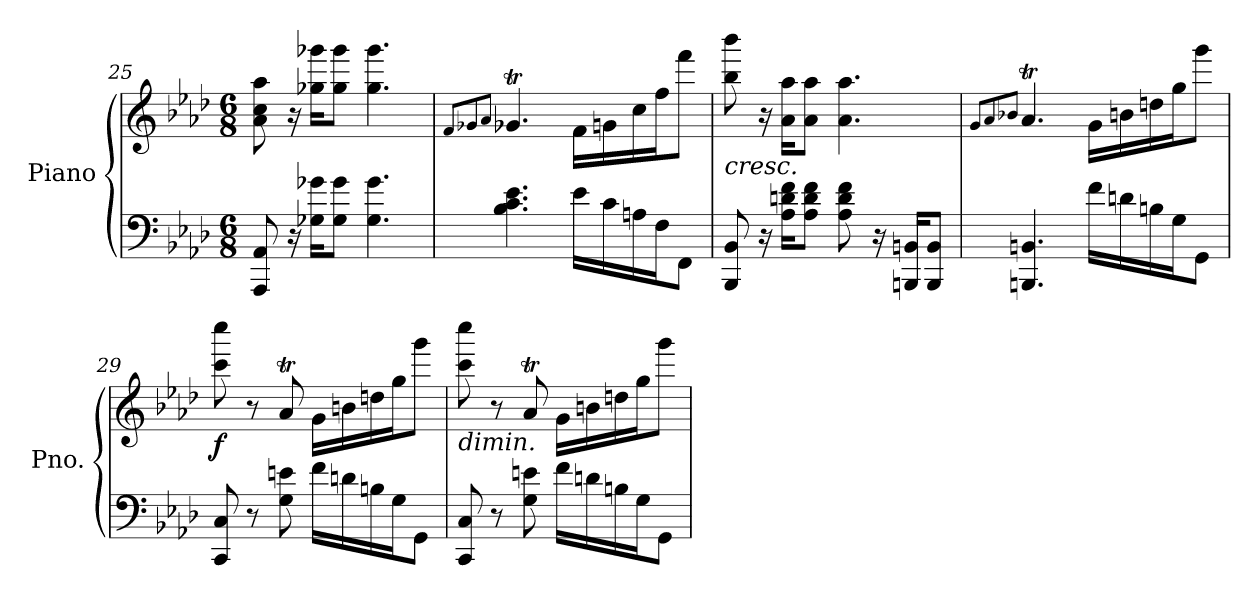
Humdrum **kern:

**kern	**kern	**dynam
*part1	*part1	*part1
*staff2	*staff1	*staff1/2
*I"Piano	*	*
*I'Pno.	*	*
*clefF4	*clefG2	*
*k[b-e-a-d-]	*k[b-e-a-d-]	*
*M6/8	*M6/8	*
=25	=25	=25
8AAA-/ 8AA-/	8a-\ 8cc\ 8aa-\	.
16r	16r	.
16G-X\ 16g-X\KL	16gg-X\ 16ggg-X\KL	.
8G-\ 8g-\J	8gg-\ 8ggg-\J	.
4.G-\ 4.g-\	4.gg-\ 4.ggg-\	.
=26	=26	=26
.	8qf/L	.
.	8qg-X/	.
.	8qa-/J	.
4.B-\ 4.c\ 4.e-\	4.g-T/	.
16e-\LL	16f\LL	.
16c\	16gn\	.
16An\	16cc\	.
16F\J	16ff\J	.
8FF\J	8fff\J	.
!!LO:PB:g=z
=27	=27	=27
!LO:TX:a:i:t=cresc.	!	!
8BBB-/ 8BB-/	8bb-\ 8bbb-\	.
16r	16r	.
16A-\ 16dn\ 16f\KL	16a-\ 16aa-\KL	.
8A-\ 8d\ 8f\J	8a-\ 8aa-\J	.
8A-\ 8d\ 8f\	4.a-\ 4.aa-\	.
16r	.	.
16BBBn/ 16BBn/KL	.	.
8BBB/ 8BB/J	.	.
=28	=28	=28
.	8qg/L	.
.	8qa-/	.
.	8qb-X/J	.
4.BBBn/ 4.BBn/	4.a-T/	.
16f\LL	16g\LL	.
16dn\	16bn\	.
16Bn\	16ddn\	.
16G\J	16gg\J	.
8GG\J	8ggg\J	.
=29	=29	=29
!	!	!LO:DY:b
8CC/ 8C/	8ccc\ 8cccc\	f
8r	8r	.
8G\ 8en\	8a-T/	.
16f\LL	16g\LL	.
16dn\	16bn\	.
16Bn\	16ddn\	.
16G\J	16gg\J	.
8GG\J	8ggg\J	.
=30	=30	=30
!LO:TX:a:i:t=dimin.	!	!
8CC/ 8C/	8ccc\ 8cccc\	.
8r	8r	.
8G\ 8en\	8a-T/	.
16f\LL	16g\LL	.
16dn\	16bn\	.
16Bn\	16ddn\	.
16G\J	16gg\J	.
8GG\J	8ggg\J	.
=	=	=
*-	*-	*-
